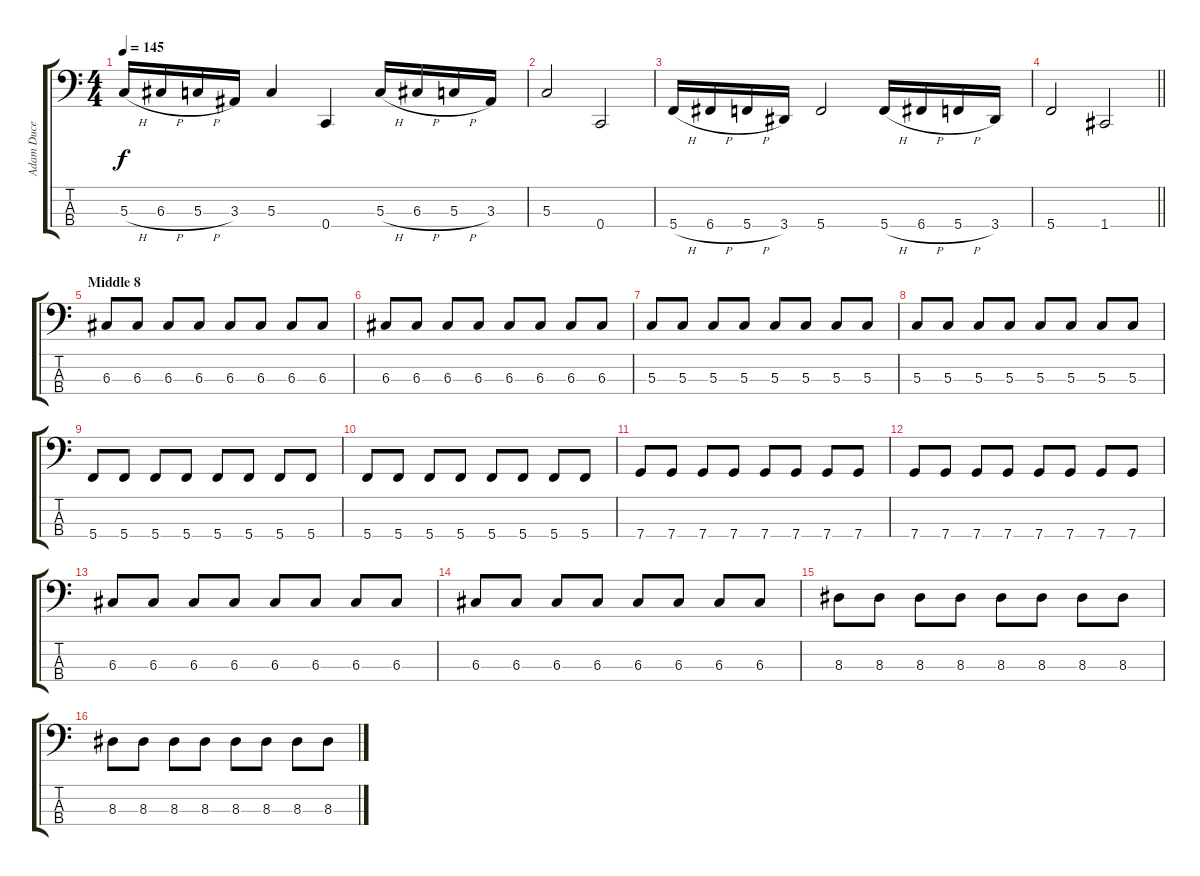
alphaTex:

\track ("Adam Duce" "Adam Duce") {instrument electricbassfinger}
\staff {score tabs}
\tuning (F2 C2 G1 C1) {hide}
\ts (4 4)
\tempo 145
\clef f4
\ks c
5.3{h}.16{dy f} 6.3{h}.16 5.3{h}.16 3.3.16 5.3.4 0.4.4 5.3{h}.16 6.3{h}.16 5.3{h}.16 3.3.16 |
5.3.2 0.4.2 |
5.4{h}.16 6.4{h}.16 5.4{h}.16 3.4.16 5.4.2 5.4{h}.16 6.4{h}.16 5.4{h}.16 3.4.16 |
\barLineRight lightlight
5.4.2 1.4.2 |
\section ("" "Middle 8")
6.3.8 6.3.8 6.3.8 6.3.8 6.3.8 6.3.8 6.3.8 6.3.8 |
6.3.8 6.3.8 6.3.8 6.3.8 6.3.8 6.3.8 6.3.8 6.3.8 |
5.3.8 5.3.8 5.3.8 5.3.8 5.3.8 5.3.8 5.3.8 5.3.8 |
5.3.8 5.3.8 5.3.8 5.3.8 5.3.8 5.3.8 5.3.8 5.3.8 |
5.4.8 5.4.8 5.4.8 5.4.8 5.4.8 5.4.8 5.4.8 5.4.8 |
5.4.8 5.4.8 5.4.8 5.4.8 5.4.8 5.4.8 5.4.8 5.4.8 |
7.4.8 7.4.8 7.4.8 7.4.8 7.4.8 7.4.8 7.4.8 7.4.8 |
7.4.8 7.4.8 7.4.8 7.4.8 7.4.8 7.4.8 7.4.8 7.4.8 |
6.3.8 6.3.8 6.3.8 6.3.8 6.3.8 6.3.8 6.3.8 6.3.8 |
6.3.8 6.3.8 6.3.8 6.3.8 6.3.8 6.3.8 6.3.8 6.3.8 |
8.3.8 8.3.8 8.3.8 8.3.8 8.3.8 8.3.8 8.3.8 8.3.8 |
8.3.8 8.3.8 8.3.8 8.3.8 8.3.8 8.3.8 8.3.8 8.3.8
